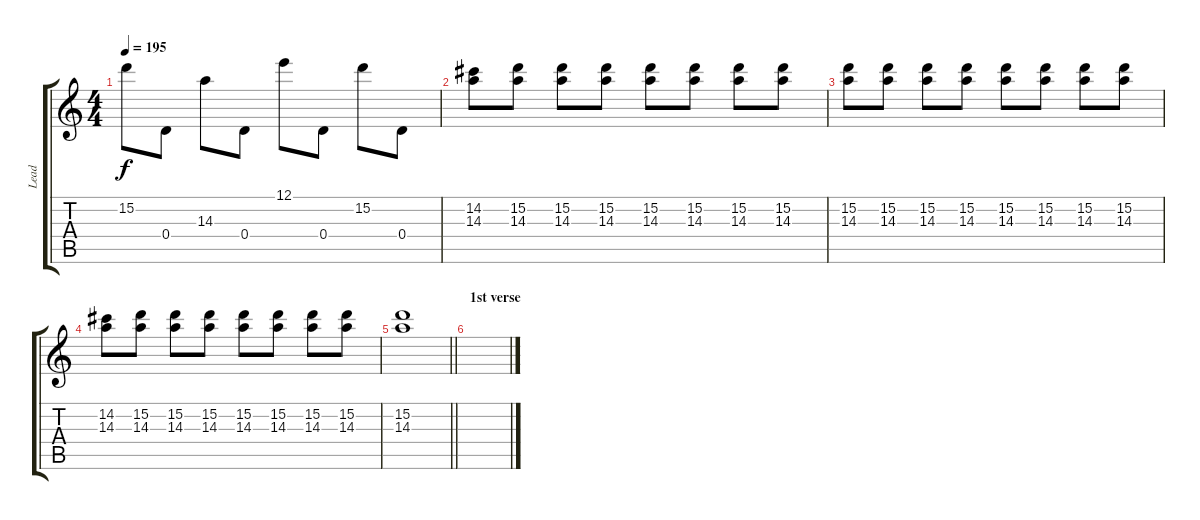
\track ("Lead" "Lead") {instrument distortionguitar}
\staff {score tabs}
\tuning (E4 B3 G3 D3 A2 D2) {hide}
\ts (4 4)
\tempo 195
\clef g2
\ks c
15.2.8{dy f} 0.4.8 14.3.8 0.4.8 12.1.8 0.4.8 15.2.8 0.4.8 |
(14.2 14.3).8 (15.2 14.3).8 (15.2 14.3).8 (15.2 14.3).8 (15.2 14.3).8 (15.2 14.3).8 (15.2 14.3).8 (15.2 14.3).8 |
(15.2 14.3).8 (15.2 14.3).8 (15.2 14.3).8 (15.2 14.3).8 (15.2 14.3).8 (15.2 14.3).8 (15.2 14.3).8 (15.2 14.3).8 |
(14.2 14.3).8 (15.2 14.3).8 (15.2 14.3).8 (15.2 14.3).8 (15.2 14.3).8 (15.2 14.3).8 (15.2 14.3).8 (15.2 14.3).8 |
\barLineRight lightlight
(15.2 14.3).1 |
\section ("" "1st verse")
